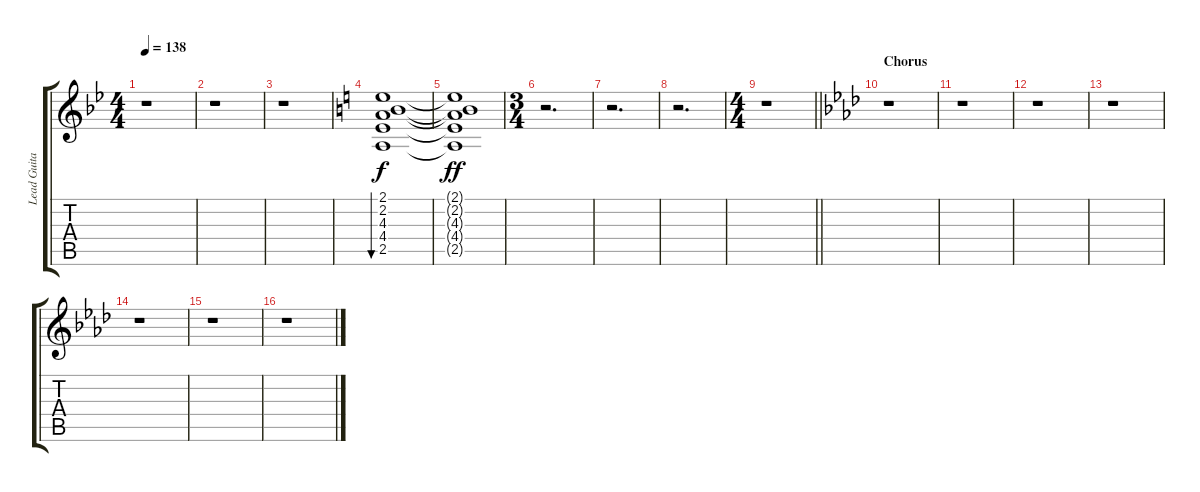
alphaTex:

\track ("Lead Guitar (1)" "Lead Guita") {instrument distortionguitar}
\staff {score tabs}
\tuning (D4 A3 F3 C3 G2 D2) {hide}
\ts (4 4)
\tempo 138
\clef g2
\ks gminor
r.1{dy f} |
r.1 |
r.1 |
\ks aminor
(2.1 2.2 4.3 4.4 2.5).1{bu 480 instrument electricguitarclean} |
(2.1{t} 2.2{t} 4.3{t} 4.4{t} 2.5{t}).1{dy ff} |
\ts (3 4)
r.2{d} |
r.2{d} |
r.2{d} |
\ts (4 4)
\barLineRight lightlight
r.1 |
\section ("" "Chorus")
\ks fminor
r.1 |
r.1 |
r.1 |
r.1 |
r.1 |
r.1 |
r.1
